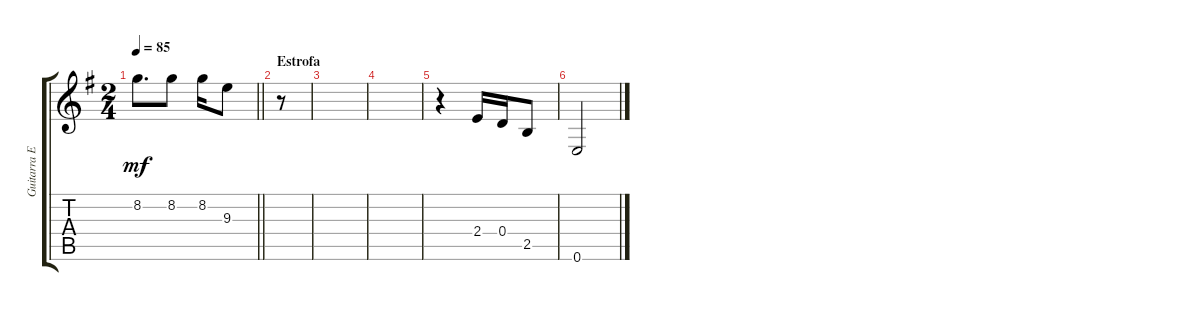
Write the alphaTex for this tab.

\track ("Guitarra Electrica" "Guitarra E") {instrument electricguitarjazz}
\staff {score tabs}
\tuning (E4 B3 G3 D3 A2 E2) {hide}
\ts (2 4)
\tempo 85
\clef g2
\barLineRight lightlight
\ks g
8.2.8{d dy mf} 8.2.8 8.2.16 9.3.8 |
\section ("" "Estrofa")
r.8 |
|
|
r.4 2.4.16 0.4.16 2.5.8 |
0.6.2
